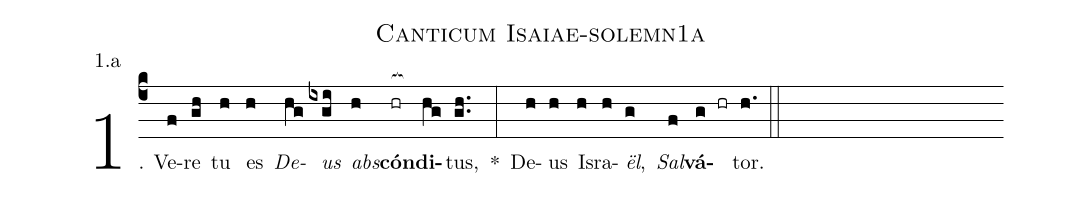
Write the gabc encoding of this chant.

name: Canticum Isaiae-solemn1a;
annotation: 1.a;
%%
(c4)1. Ve(f)re(gh) tu(h) es(h) <i>De</i>(hg)<i>us</i>(ixgi) <i>abs</i>(h)<b>cón</b>(hr[ocb:1{])<b>di</b>(hg[ocb:0}])tus,(gh..) *(:) De(h)us(h) Is(h)ra(h)<i>ël</i>,(g) <i>Sal</i>(f)<b>vá</b>(g hr)tor.(h.) (::)
